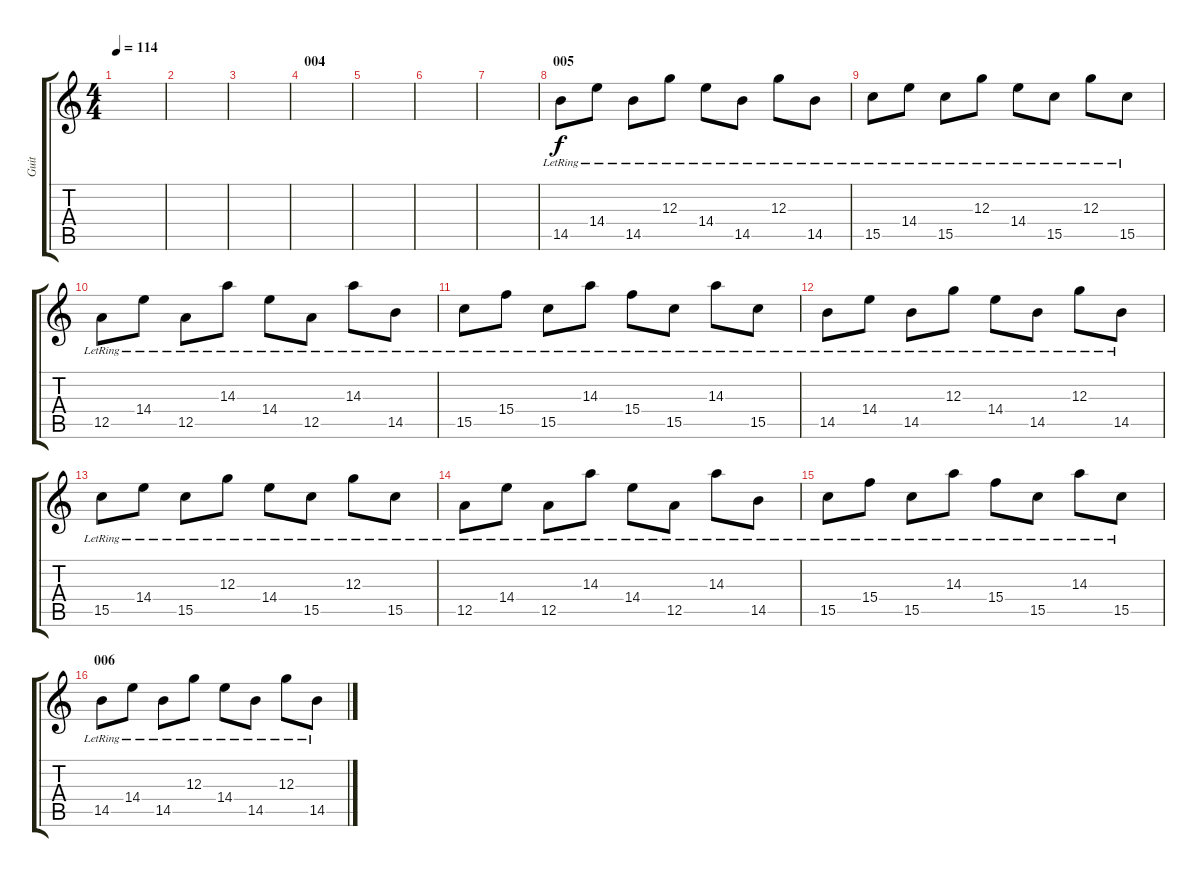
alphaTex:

\track ("Guit" "Guit") {instrument acousticguitarsteel}
\staff {score tabs}
\tuning (E4 B3 G3 D3 A2 E2) {hide}
\ts (4 4)
\tempo 114
\clef g2
\ks c
|
|
|
\section ("" "004")
|
|
|
|
\section ("" "005")
14.5{lr}.8 14.4{lr}.8 14.5{lr}.8 12.3{lr}.8 14.4{lr}.8 14.5{lr}.8 12.3{lr}.8 14.5{lr}.8 |
15.5{lr}.8 14.4{lr}.8 15.5{lr}.8 12.3{lr}.8 14.4{lr}.8 15.5{lr}.8 12.3{lr}.8 15.5{lr}.8 |
12.5{lr}.8 14.4{lr}.8 12.5{lr}.8 14.3{lr}.8 14.4{lr}.8 12.5{lr}.8 14.3{lr}.8 14.5{lr}.8 |
15.5{lr}.8 15.4{lr}.8 15.5{lr}.8 14.3{lr}.8 15.4{lr}.8 15.5{lr}.8 14.3{lr}.8 15.5{lr}.8 |
14.5{lr}.8 14.4{lr}.8 14.5{lr}.8 12.3{lr}.8 14.4{lr}.8 14.5{lr}.8 12.3{lr}.8 14.5{lr}.8 |
15.5{lr}.8 14.4{lr}.8 15.5{lr}.8 12.3{lr}.8 14.4{lr}.8 15.5{lr}.8 12.3{lr}.8 15.5{lr}.8 |
12.5{lr}.8 14.4{lr}.8 12.5{lr}.8 14.3{lr}.8 14.4{lr}.8 12.5{lr}.8 14.3{lr}.8 14.5{lr}.8 |
15.5{lr}.8 15.4{lr}.8 15.5{lr}.8 14.3{lr}.8 15.4{lr}.8 15.5{lr}.8 14.3{lr}.8 15.5{lr}.8 |
\section ("" "006")
14.5{lr}.8 14.4{lr}.8 14.5{lr}.8 12.3{lr}.8 14.4{lr}.8 14.5{lr}.8 12.3{lr}.8 14.5{lr}.8
